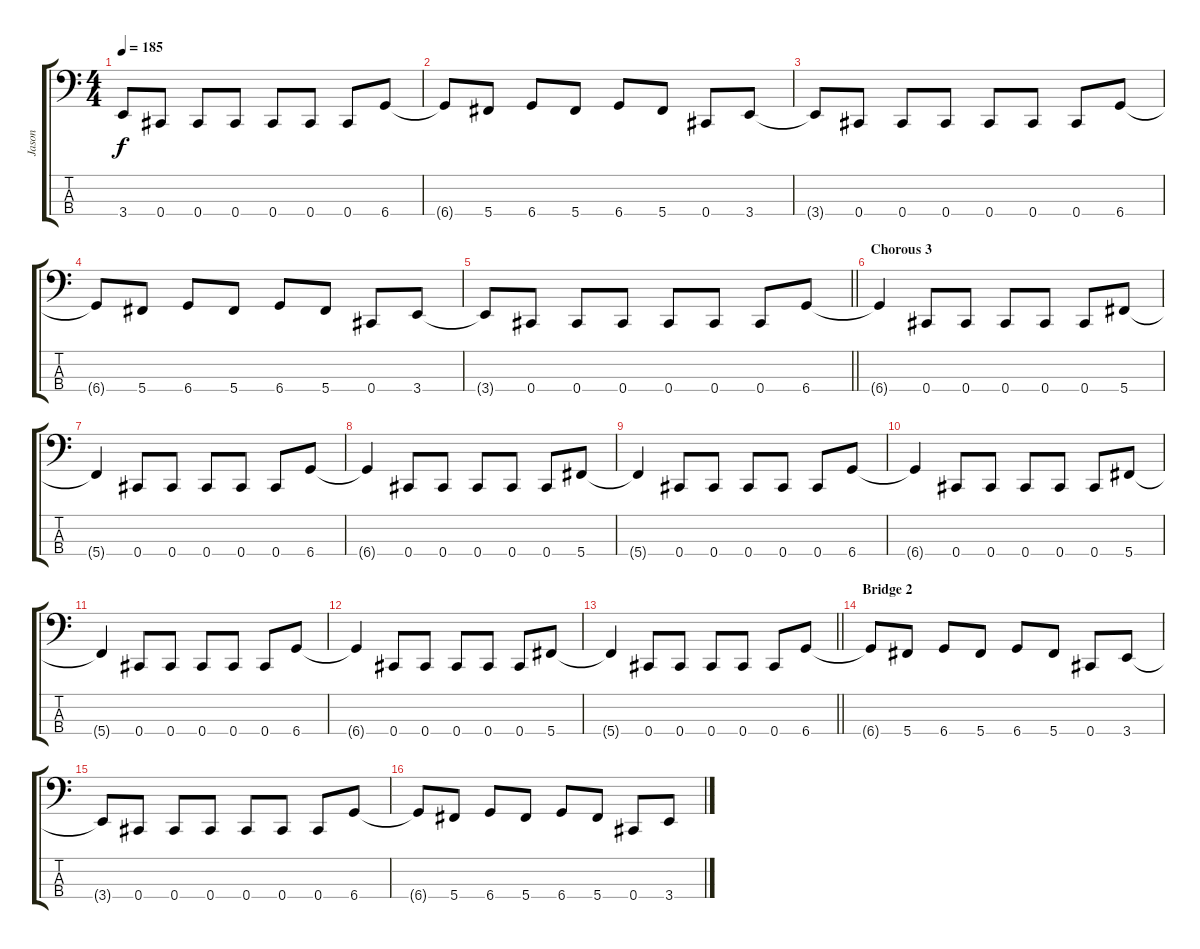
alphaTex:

\track ("Jason" "Jason") {instrument electricbassfinger}
\staff {score tabs}
\tuning (E2 B1 Gb1 Db1) {hide}
\ts (4 4)
\tempo 185
\clef f4
\ks c
3.4{t}.8{dy f} 0.4.8 0.4.8 0.4.8 0.4.8 0.4.8 0.4.8 6.4.8 |
6.4{t}.8 5.4.8 6.4.8 5.4.8 6.4.8 5.4.8 0.4.8 3.4.8 |
3.4{t}.8 0.4.8 0.4.8 0.4.8 0.4.8 0.4.8 0.4.8 6.4.8 |
6.4{t}.8 5.4.8 6.4.8 5.4.8 6.4.8 5.4.8 0.4.8 3.4.8 |
\barLineRight lightlight
3.4{t}.8 0.4.8 0.4.8 0.4.8 0.4.8 0.4.8 0.4.8 6.4.8 |
\section ("" "Chorous 3")
6.4{t}.4 0.4.8 0.4.8 0.4.8 0.4.8 0.4.8 5.4.8 |
5.4{t}.4 0.4.8 0.4.8 0.4.8 0.4.8 0.4.8 6.4.8 |
6.4{t}.4 0.4.8 0.4.8 0.4.8 0.4.8 0.4.8 5.4.8 |
5.4{t}.4 0.4.8 0.4.8 0.4.8 0.4.8 0.4.8 6.4.8 |
6.4{t}.4 0.4.8 0.4.8 0.4.8 0.4.8 0.4.8 5.4.8 |
5.4{t}.4 0.4.8 0.4.8 0.4.8 0.4.8 0.4.8 6.4.8 |
6.4{t}.4 0.4.8 0.4.8 0.4.8 0.4.8 0.4.8 5.4.8 |
\barLineRight lightlight
5.4{t}.4 0.4.8 0.4.8 0.4.8 0.4.8 0.4.8 6.4.8 |
\section ("" "Bridge 2")
6.4{t}.8 5.4.8 6.4.8 5.4.8 6.4.8 5.4.8 0.4.8 3.4.8 |
3.4{t}.8 0.4.8 0.4.8 0.4.8 0.4.8 0.4.8 0.4.8 6.4.8 |
6.4{t}.8 5.4.8 6.4.8 5.4.8 6.4.8 5.4.8 0.4.8 3.4.8
